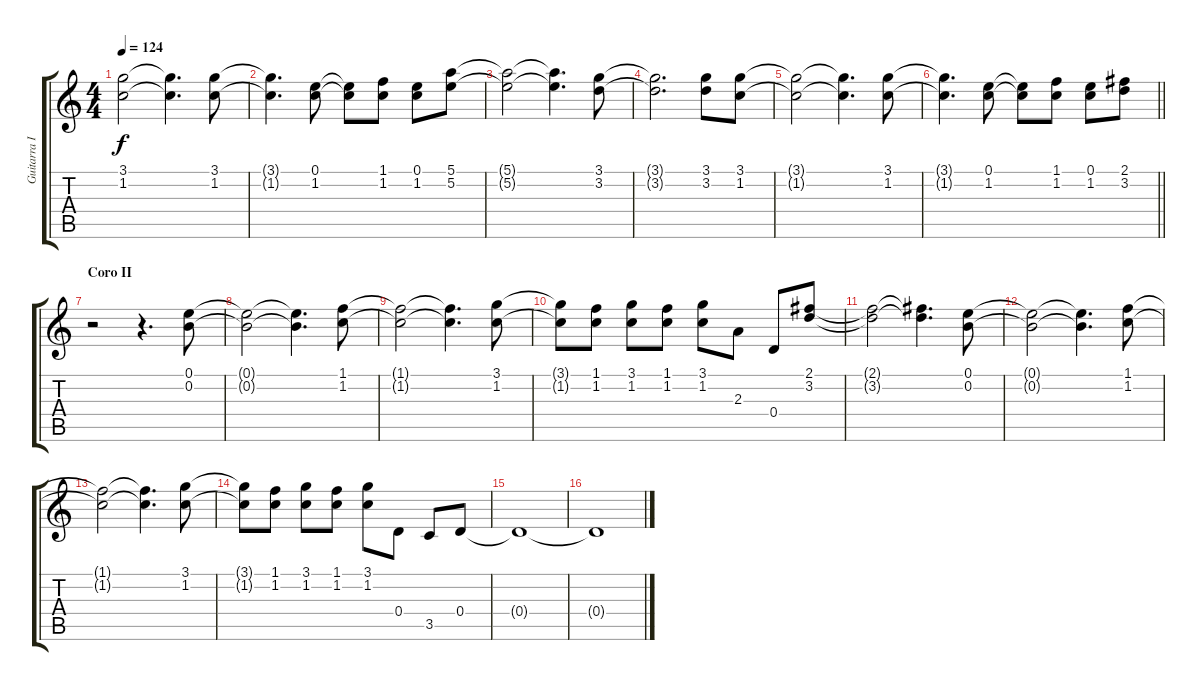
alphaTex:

\track ("Guitarra II" "Guitarra I") {instrument electricguitarclean}
\staff {score tabs}
\tuning (E4 B3 G3 D3 A2 E2) {hide}
\ts (4 4)
\tempo 124
\clef g2
\ks c
(3.1{t} 1.2{t}).2{dy f} (3.1{t} 1.2{t}).4{d} (3.1 1.2).8 |
(3.1{t} 1.2{t}).4{d} (0.1 1.2).8 (0.1{t} 1.2{t}).8 (1.1 1.2).8 (0.1 1.2).8 (5.1 5.2).8 |
(5.1{t} 5.2{t}).2 (5.1{t} 5.2{t}).4{d} (3.1 3.2).8 |
(3.1{t} 3.2{t}).2{d} (3.1 3.2).8 (3.1 1.2).8 |
(3.1{t} 1.2{t}).2 (3.1{t} 1.2{t}).4{d} (3.1 1.2).8 |
\barLineRight lightlight
(3.1{t} 1.2{t}).4{d} (0.1 1.2).8 (0.1{t} 1.2{t}).8 (1.1 1.2).8 (0.1 1.2).8 (2.1 3.2).8 |
\section ("" "Coro II")
r.2 r.4{d} (0.1 0.2).8 |
(0.1{t} 0.2{t}).2 (0.1{t} 0.2{t}).4{d} (1.1 1.2).8 |
(1.1{t} 1.2{t}).2 (1.1{t} 1.2{t}).4{d} (3.1 1.2).8 |
(3.1{t} 1.2{t}).8 (1.1 1.2).8 (3.1 1.2).8 (1.1 1.2).8 (3.1 1.2).8 2.3.8 0.4.8 (2.1 3.2).8 |
(2.1{t} 3.2{t}).2 (2.1{t} 3.2{t}).4{d} (0.1 0.2).8 |
(0.1{t} 0.2{t}).2 (0.1{t} 0.2{t}).4{d} (1.1 1.2).8 |
(1.1{t} 1.2{t}).2 (1.1{t} 1.2{t}).4{d} (3.1 1.2).8 |
(3.1{t} 1.2{t}).8 (1.1 1.2).8 (3.1 1.2).8 (1.1 1.2).8 (3.1 1.2).8 0.4.8 3.5.8 0.4.8 |
0.4{t}.1 |
0.4{t}.1
